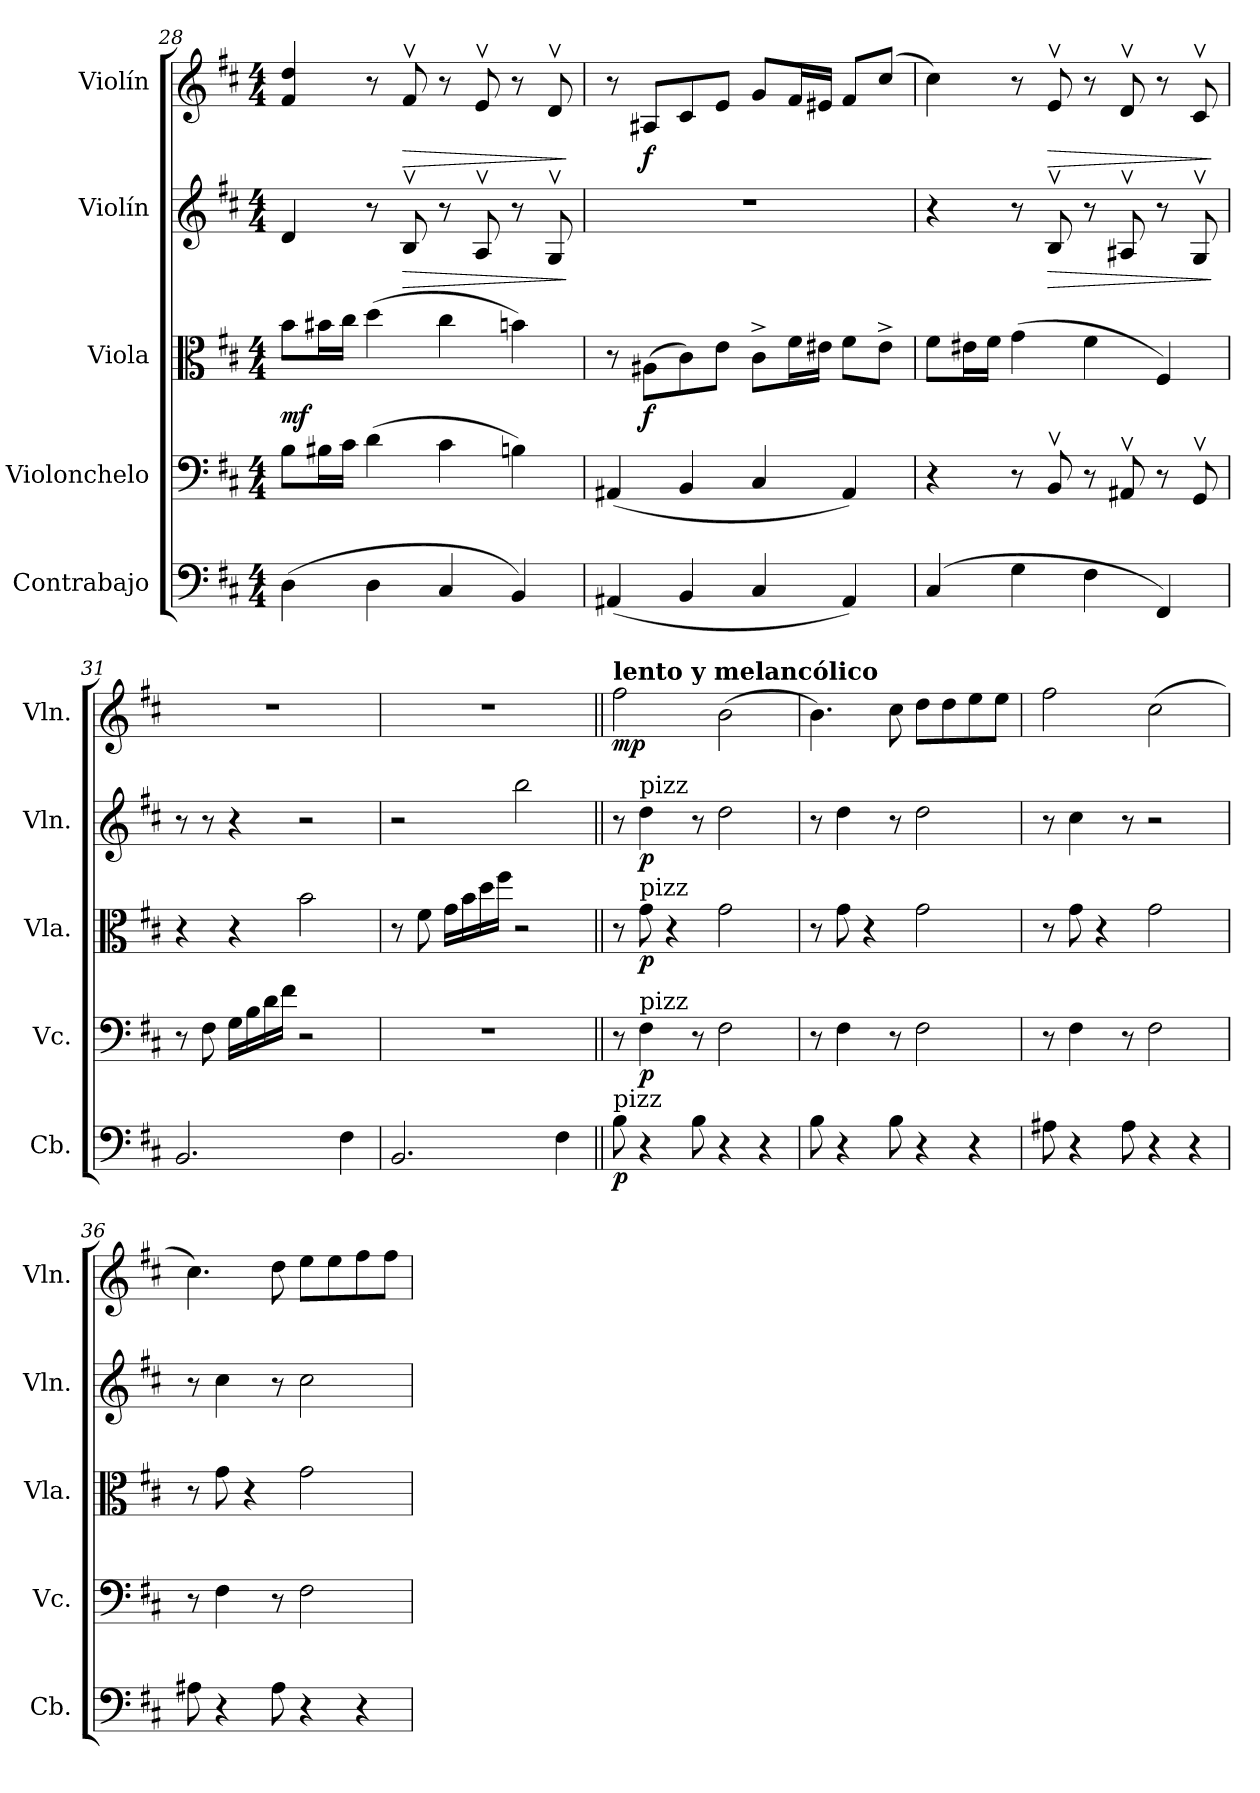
**kern	**dynam	**kern	**dynam	**kern	**dynam	**kern	**dynam	**kern	**dynam
*part5	*part5	*part4	*part4	*part3	*part3	*part2	*part2	*part1	*part1
*staff5	*staff5	*staff4	*staff4	*staff3	*staff3	*staff2	*staff2	*staff1	*staff1
*I"Contrabajo	*	*I"Violonchelo	*	*I"Viola	*	*I"Violín	*	*I"Violín	*
*I'Cb.	*	*I'Vc.	*	*I'Vla.	*	*I'Vln.	*	*I'Vln.	*
!!LO:LB:g=z
*clefF4	*	*clefF4	*	*clefC3	*	*clefG2	*	*clefG2	*
*ITrd7c12	*	*	*	*	*	*	*	*	*
*k[f#c#]	*	*k[f#c#]	*	*k[f#c#]	*	*k[f#c#]	*	*k[f#c#]	*
*M4/4	*	*M4/4	*	*M4/4	*	*M4/4	*	*M4/4	*
=28	=28	=28	=28	=28	=28	=28	=28	=28	=28
!	!	!	!	!	!LO:DY:b	!	!	!	!
(4DD\	.	8B\L	.	8b\L	mf	4d/	.	4f#/ 4dd/	.
.	.	16B#X\L	.	16b#X\L	.	.	.	.	.
.	.	16c#\JJ	.	16cc#\JJ	.	.	.	.	.
4DD\	.	(4d\	.	(4dd\	.	8r	.	8r	.
!	!	!	!	!	!	!	!LO:HP:b	!	!LO:HP:b
.	.	.	.	.	.	8Bv/	>	8f#v/	>
4CC#/	.	4c#\	.	4cc#\	.	8r	.	8r	.
.	.	.	.	.	.	8Av/	.	8ev/	.
4BBB/)	.	4Bn\)	.	4bn\)	.	8r	.	8r	.
.	.	.	.	.	.	8Gv/	.	8dv/	.
.	.	.	.	.	.	.	]	.	]
=29	=29	=29	=29	=29	=29	=29	=29	=29	=29
(4AAA#X/	.	(4AA#X/	.	8r	.	1r	.	8r	.
!	!	!	!	!	!LO:DY:b	!	!	!	!LO:DY:b
.	.	.	.	(8A#X\L	f	.	.	8A#X/L	f
4BBB/	.	4BB/	.	8c#\)	.	.	.	8c#/	.
.	.	.	.	8e\J	.	.	.	8e/J	.
4CC#/	.	4C#/	.	8c#^\L	.	.	.	8g/L	.
.	.	.	.	16f#\L	.	.	.	16f#/L	.
.	.	.	.	16e#X\JJ	.	.	.	16e#X/JJ	.
4AAA#/)	.	4AA#/)	.	8f#\L	.	.	.	8f#/L	.
.	.	.	.	8e#^\J	.	.	.	(8cc#/J	.
=30	=30	=30	=30	=30	=30	=30	=30	=30	=30
(4CC#/	.	4r	.	8f#\L	.	4r	.	4cc#\)	.
.	.	.	.	16e#X\L	.	.	.	.	.
.	.	.	.	16f#\JJ	.	.	.	.	.
4GG\	.	8r	.	(4g\	.	8r	.	8r	.
!	!	!	!	!	!	!	!LO:HP:b	!	!LO:HP:b
.	.	8BBv/	.	.	.	8Bv/	>	8ev/	>
4FF#\	.	8r	.	4f#\	.	8r	.	8r	.
.	.	8AA#Xv/	.	.	.	8A#Xv/	.	8dv/	.
4FFF#/)	.	8r	.	4F#/)	.	8r	.	8r	.
.	.	8GGv/	.	.	.	8Gv/	.	8c#v/	.
.	.	.	.	.	.	.	]	.	]
=31	=31	=31	=31	=31	=31	=31	=31	=31	=31
2.BBB/	.	8r	.	4r	.	8r	.	1r	.
.	.	8F#\	.	.	.	8r	.	.	.
.	.	16G\LL	.	4r	.	4r	.	.	.
.	.	16B\	.	.	.	.	.	.	.
.	.	16d\	.	.	.	.	.	.	.
.	.	16f#\JJ	.	.	.	.	.	.	.
.	.	2r	.	2b\	.	2r	.	.	.
4FF#\	.	.	.	.	.	.	.	.	.
!!LO:PB:g=z
=32	=32	=32	=32	=32	=32	=32	=32	=32	=32
2.BBB/	.	1r	.	8r	.	2r	.	1r	.
.	.	.	.	8f#\	.	.	.	.	.
.	.	.	.	16g\LL	.	.	.	.	.
.	.	.	.	16b\	.	.	.	.	.
.	.	.	.	16dd\	.	.	.	.	.
.	.	.	.	16ff#\JJ	.	.	.	.	.
.	.	.	.	2r	.	2bb\	.	.	.
4FF#\	.	.	.	.	.	.	.	.	.
=33||	=33||	=33||	=33||	=33||	=33||	=33||	=33||	=33||	=33||
*	*	*	*	*	*	*	*	*MM60	*
!	!	!	!	!	!	!	!	!LO:TX:a:B:t=lento y  melancólico	!
!LO:TX:a:t=pizz	!	!	!	!	!	!	!	!	!
!	!LO:DY:b	!	!	!	!	!	!	!	!LO:DY:b
8BB\	p	8r	.	8r	.	8r	.	2ff#\	mp
!	!	!	!	!	!	!LO:TX:a:t=pizz	!	!	!
!	!	!	!	!LO:TX:a:t=pizz	!	!	!	!	!
!	!	!LO:TX:a:t=pizz	!	!	!	!	!	!	!
!	!	!	!LO:DY:b	!	!LO:DY:b	!	!LO:DY:b	!	!
4r	.	4F#\	p	8g\	p	4dd\	p	.	.
.	.	.	.	4r	.	.	.	.	.
8BB\	.	8r	.	.	.	8r	.	.	.
4r	.	2F#\	.	2g\	.	2dd\	.	(2b\	.
4r	.	.	.	.	.	.	.	.	.
=34	=34	=34	=34	=34	=34	=34	=34	=34	=34
8BB\	.	8r	.	8r	.	8r	.	4.b\)	.
4r	.	4F#\	.	8g\	.	4dd\	.	.	.
.	.	.	.	4r	.	.	.	.	.
8BB\	.	8r	.	.	.	8r	.	8cc#\	.
4r	.	2F#\	.	2g\	.	2dd\	.	8dd\L	.
.	.	.	.	.	.	.	.	8dd\	.
4r	.	.	.	.	.	.	.	8ee\	.
.	.	.	.	.	.	.	.	8ee\J	.
=35	=35	=35	=35	=35	=35	=35	=35	=35	=35
8AA#X\	.	8r	.	8r	.	8r	.	2ff#\	.
4r	.	4F#\	.	8g\	.	4cc#\	.	.	.
.	.	.	.	4r	.	.	.	.	.
8AA#\	.	8r	.	.	.	8r	.	.	.
4r	.	2F#\	.	2g\	.	2r	.	(2cc#\	.
4r	.	.	.	.	.	.	.	.	.
=36	=36	=36	=36	=36	=36	=36	=36	=36	=36
8AA#X\	.	8r	.	8r	.	8r	.	4.cc#\)	.
4r	.	4F#\	.	8g\	.	4cc#\	.	.	.
.	.	.	.	4r	.	.	.	.	.
8AA#\	.	8r	.	.	.	8r	.	8dd\	.
4r	.	2F#\	.	2g\	.	2cc#\	.	8ee\L	.
.	.	.	.	.	.	.	.	8ee\	.
4r	.	.	.	.	.	.	.	8ff#\	.
.	.	.	.	.	.	.	.	8ff#\J	.
=	=	=	=	=	=	=	=	=	=
*-	*-	*-	*-	*-	*-	*-	*-	*-	*-
